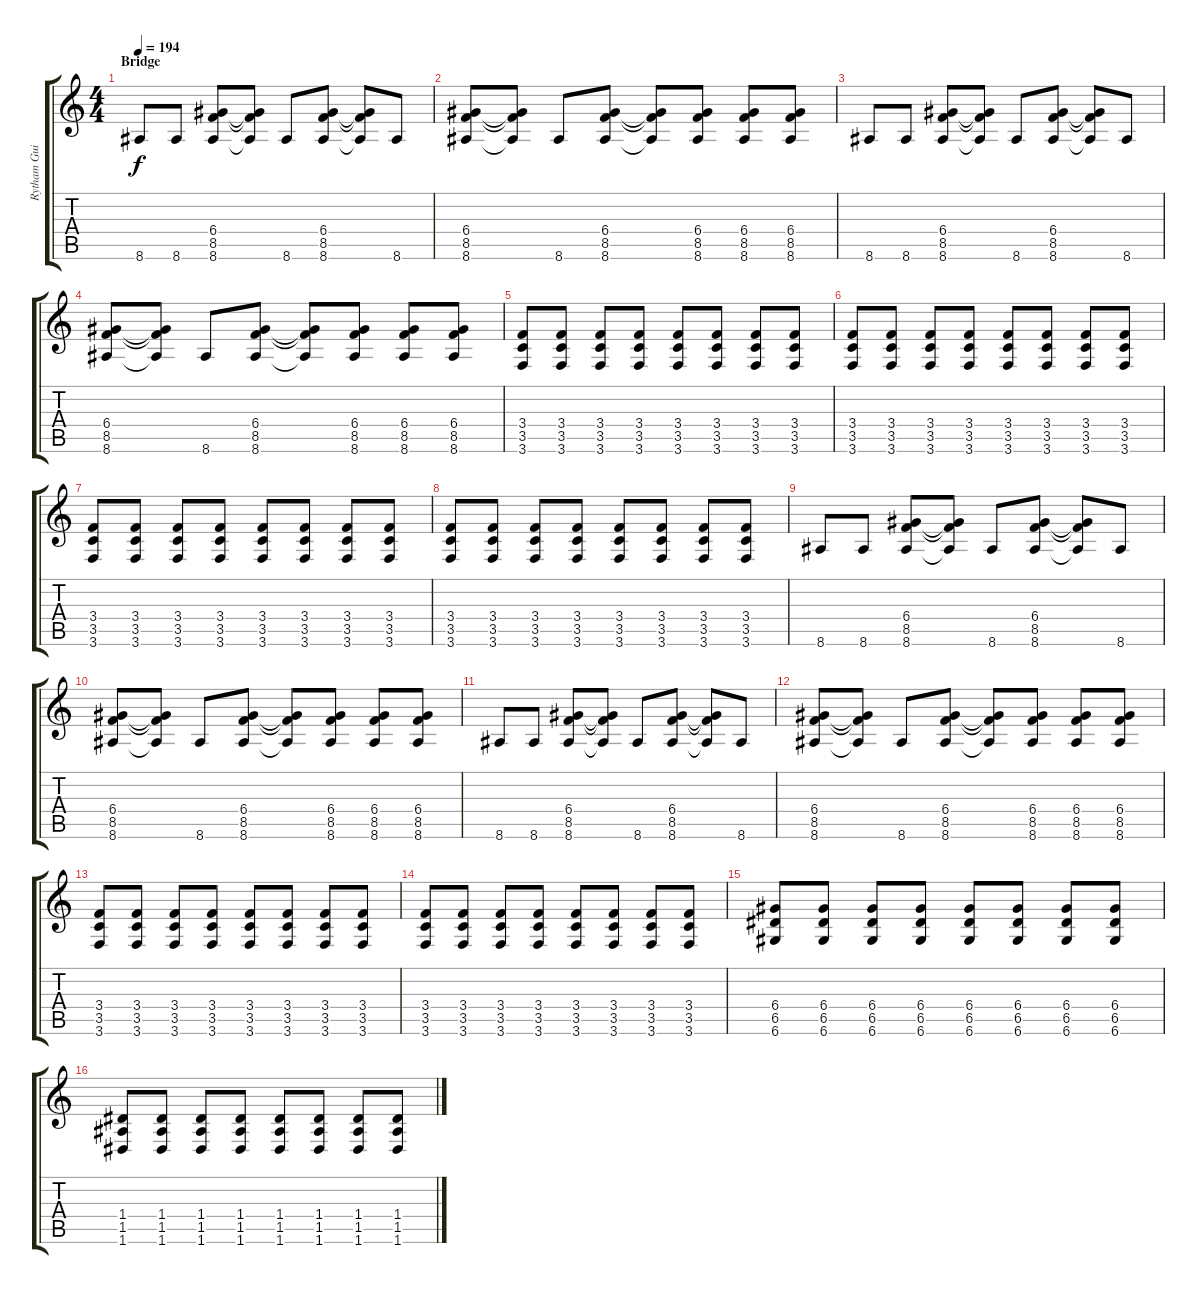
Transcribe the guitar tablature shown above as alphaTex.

\track ("Rytham Guitar" "Rytham Gui") {instrument distortionguitar}
\staff {score tabs}
\tuning (E4 B3 G3 D3 A2 D2) {hide}
\ts (4 4)
\section ("" "Bridge")
\tempo 194
\clef g2
\ks c
8.6.8{dy f} 8.6.8 (6.4 8.5 8.6).8 (6.4{t} 8.5{t} 8.6{t}).8 8.6.8 (6.4 8.5 8.6).8 (6.4{t} 8.5{t} 8.6{t}).8 8.6.8 |
(6.4 8.5 8.6).8 (6.4{t} 8.5{t} 8.6{t}).8 8.6.8 (6.4 8.5 8.6).8 (6.4{t} 8.5{t} 8.6{t}).8 (6.4 8.5 8.6).8 (6.4 8.5 8.6).8 (6.4 8.5 8.6).8 |
8.6.8 8.6.8 (6.4 8.5 8.6).8 (6.4{t} 8.5{t} 8.6{t}).8 8.6.8 (6.4 8.5 8.6).8 (6.4{t} 8.5{t} 8.6{t}).8 8.6.8 |
(6.4 8.5 8.6).8 (6.4{t} 8.5{t} 8.6{t}).8 8.6.8 (6.4 8.5 8.6).8 (6.4{t} 8.5{t} 8.6{t}).8 (6.4 8.5 8.6).8 (6.4 8.5 8.6).8 (6.4 8.5 8.6).8 |
(3.4 3.5 3.6).8 (3.4 3.5 3.6).8 (3.4 3.5 3.6).8 (3.4 3.5 3.6).8 (3.4 3.5 3.6).8 (3.4 3.5 3.6).8 (3.4 3.5 3.6).8 (3.4 3.5 3.6).8 |
(3.4 3.5 3.6).8 (3.4 3.5 3.6).8 (3.4 3.5 3.6).8 (3.4 3.5 3.6).8 (3.4 3.5 3.6).8 (3.4 3.5 3.6).8 (3.4 3.5 3.6).8 (3.4 3.5 3.6).8 |
(3.4 3.5 3.6).8 (3.4 3.5 3.6).8 (3.4 3.5 3.6).8 (3.4 3.5 3.6).8 (3.4 3.5 3.6).8 (3.4 3.5 3.6).8 (3.4 3.5 3.6).8 (3.4 3.5 3.6).8 |
(3.4 3.5 3.6).8 (3.4 3.5 3.6).8 (3.4 3.5 3.6).8 (3.4 3.5 3.6).8 (3.4 3.5 3.6).8 (3.4 3.5 3.6).8 (3.4 3.5 3.6).8 (3.4 3.5 3.6).8 |
8.6.8 8.6.8 (6.4 8.5 8.6).8 (6.4{t} 8.5{t} 8.6{t}).8 8.6.8 (6.4 8.5 8.6).8 (6.4{t} 8.5{t} 8.6{t}).8 8.6.8 |
(6.4 8.5 8.6).8 (6.4{t} 8.5{t} 8.6{t}).8 8.6.8 (6.4 8.5 8.6).8 (6.4{t} 8.5{t} 8.6{t}).8 (6.4 8.5 8.6).8 (6.4 8.5 8.6).8 (6.4 8.5 8.6).8 |
8.6.8 8.6.8 (6.4 8.5 8.6).8 (6.4{t} 8.5{t} 8.6{t}).8 8.6.8 (6.4 8.5 8.6).8 (6.4{t} 8.5{t} 8.6{t}).8 8.6.8 |
(6.4 8.5 8.6).8 (6.4{t} 8.5{t} 8.6{t}).8 8.6.8 (6.4 8.5 8.6).8 (6.4{t} 8.5{t} 8.6{t}).8 (6.4 8.5 8.6).8 (6.4 8.5 8.6).8 (6.4 8.5 8.6).8 |
(3.4 3.5 3.6).8 (3.4 3.5 3.6).8 (3.4 3.5 3.6).8 (3.4 3.5 3.6).8 (3.4 3.5 3.6).8 (3.4 3.5 3.6).8 (3.4 3.5 3.6).8 (3.4 3.5 3.6).8 |
(3.4 3.5 3.6).8 (3.4 3.5 3.6).8 (3.4 3.5 3.6).8 (3.4 3.5 3.6).8 (3.4 3.5 3.6).8 (3.4 3.5 3.6).8 (3.4 3.5 3.6).8 (3.4 3.5 3.6).8 |
(6.4 6.5 6.6).8 (6.4 6.5 6.6).8 (6.4 6.5 6.6).8 (6.4 6.5 6.6).8 (6.4 6.5 6.6).8 (6.4 6.5 6.6).8 (6.4 6.5 6.6).8 (6.4 6.5 6.6).8 |
(1.4 1.5 1.6).8 (1.4 1.5 1.6).8 (1.4 1.5 1.6).8 (1.4 1.5 1.6).8 (1.4 1.5 1.6).8 (1.4 1.5 1.6).8 (1.4 1.5 1.6).8 (1.4 1.5 1.6).8
